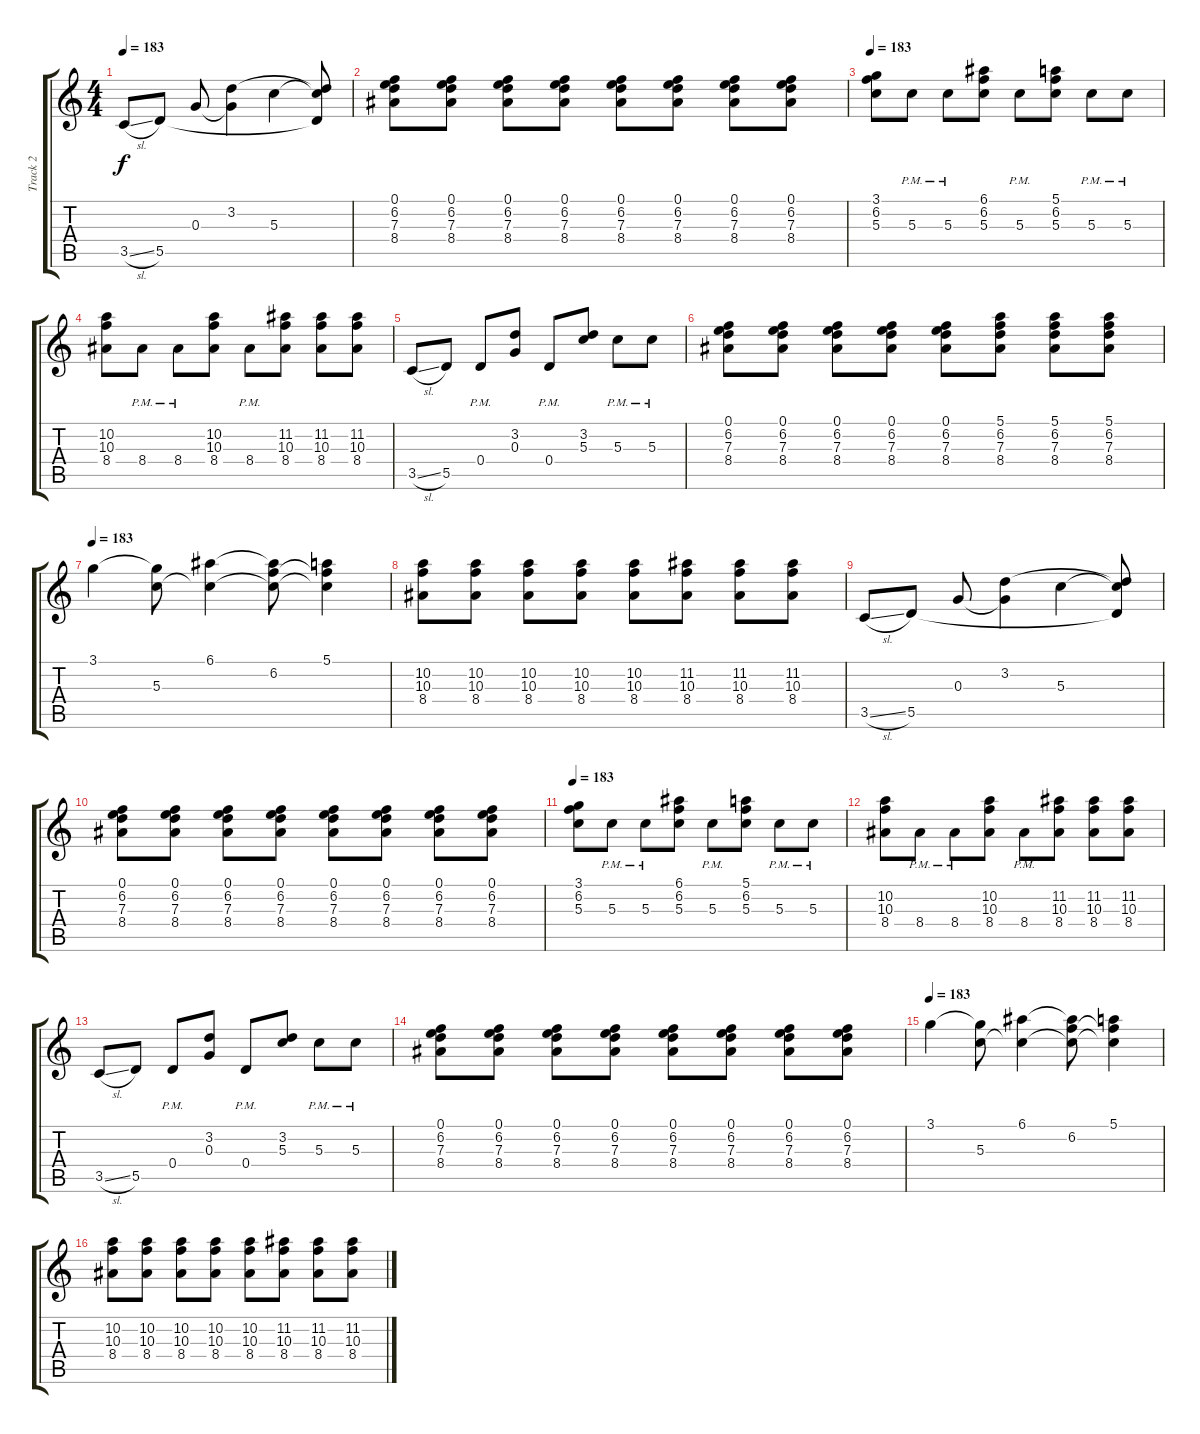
\track ("Track 2" "Track 2") {instrument distortionguitar}
\staff {score tabs}
\tuning (E4 B3 G3 D3 A2 D2) {hide}
\ts (4 4)
\tempo 183
\clef g2
\ks c
3.5{sl}.8{dy f} 5.5.8 0.3.8 (3.2 0.3{t}).4 5.3.4 (3.2{t} 5.3{t} 5.5{t}).8 |
(0.1 6.2 7.3 8.4).8 (0.1 6.2 7.3 8.4).8 (0.1 6.2 7.3 8.4).8 (0.1 6.2 7.3 8.4).8 (0.1 6.2 7.3 8.4).8 (0.1 6.2 7.3 8.4).8 (0.1 6.2 7.3 8.4).8 (0.1 6.2 7.3 8.4).8 |
\tempo 183
(3.1 6.2 5.3).8 5.3{pm}.8 5.3{pm}.8 (6.1 6.2 5.3).8 5.3{pm}.8 (5.1 6.2 5.3).8 5.3{pm}.8 5.3{pm}.8 |
(10.2 10.3 8.4).8 8.4{pm}.8 8.4{pm}.8 (10.2 10.3 8.4).8 8.4{pm}.8 (11.2 10.3 8.4).8 (11.2 10.3 8.4).8 (11.2 10.3 8.4).8 |
3.5{sl}.8 5.5.8 0.4{pm}.8 (3.2 0.3).8 0.4{pm}.8 (3.2 5.3).8 5.3{pm}.8 5.3{pm}.8 |
(0.1 6.2 7.3 8.4).8 (0.1 6.2 7.3 8.4).8 (0.1 6.2 7.3 8.4).8 (0.1 6.2 7.3 8.4).8 (0.1 6.2 7.3 8.4).8 (5.1 6.2 7.3 8.4).8 (5.1 6.2 7.3 8.4).8 (5.1 6.2 7.3 8.4).8 |
\tempo 183
3.1.4 (3.1{t} 5.3).8 (6.1 5.3{t}).4 (6.1{t} 6.2 5.3{t}).8 (5.1 6.2{t} 5.3{t}).4 |
(10.2 10.3 8.4).8 (10.2 10.3 8.4).8 (10.2 10.3 8.4).8 (10.2 10.3 8.4).8 (10.2 10.3 8.4).8 (11.2 10.3 8.4).8 (11.2 10.3 8.4).8 (11.2 10.3 8.4).8 |
3.5{sl}.8 5.5.8 0.3.8 (3.2 0.3{t}).4 5.3.4 (3.2{t} 5.3{t} 5.5{t}).8 |
(0.1 6.2 7.3 8.4).8 (0.1 6.2 7.3 8.4).8 (0.1 6.2 7.3 8.4).8 (0.1 6.2 7.3 8.4).8 (0.1 6.2 7.3 8.4).8 (0.1 6.2 7.3 8.4).8 (0.1 6.2 7.3 8.4).8 (0.1 6.2 7.3 8.4).8 |
\tempo 183
(3.1 6.2 5.3).8 5.3{pm}.8 5.3{pm}.8 (6.1 6.2 5.3).8 5.3{pm}.8 (5.1 6.2 5.3).8 5.3{pm}.8 5.3{pm}.8 |
(10.2 10.3 8.4).8 8.4{pm}.8 8.4{pm}.8 (10.2 10.3 8.4).8 8.4{pm}.8 (11.2 10.3 8.4).8 (11.2 10.3 8.4).8 (11.2 10.3 8.4).8 |
3.5{sl}.8 5.5.8 0.4{pm}.8 (3.2 0.3).8 0.4{pm}.8 (3.2 5.3).8 5.3{pm}.8 5.3{pm}.8 |
(0.1 6.2 7.3 8.4).8 (0.1 6.2 7.3 8.4).8 (0.1 6.2 7.3 8.4).8 (0.1 6.2 7.3 8.4).8 (0.1 6.2 7.3 8.4).8 (0.1 6.2 7.3 8.4).8 (0.1 6.2 7.3 8.4).8 (0.1 6.2 7.3 8.4).8 |
\tempo 183
3.1.4 (3.1{t} 5.3).8 (6.1 5.3{t}).4 (6.1{t} 6.2 5.3{t}).8 (5.1 6.2{t} 5.3{t}).4 |
(10.2 10.3 8.4).8 (10.2 10.3 8.4).8 (10.2 10.3 8.4).8 (10.2 10.3 8.4).8 (10.2 10.3 8.4).8 (11.2 10.3 8.4).8 (11.2 10.3 8.4).8 (11.2 10.3 8.4).8
